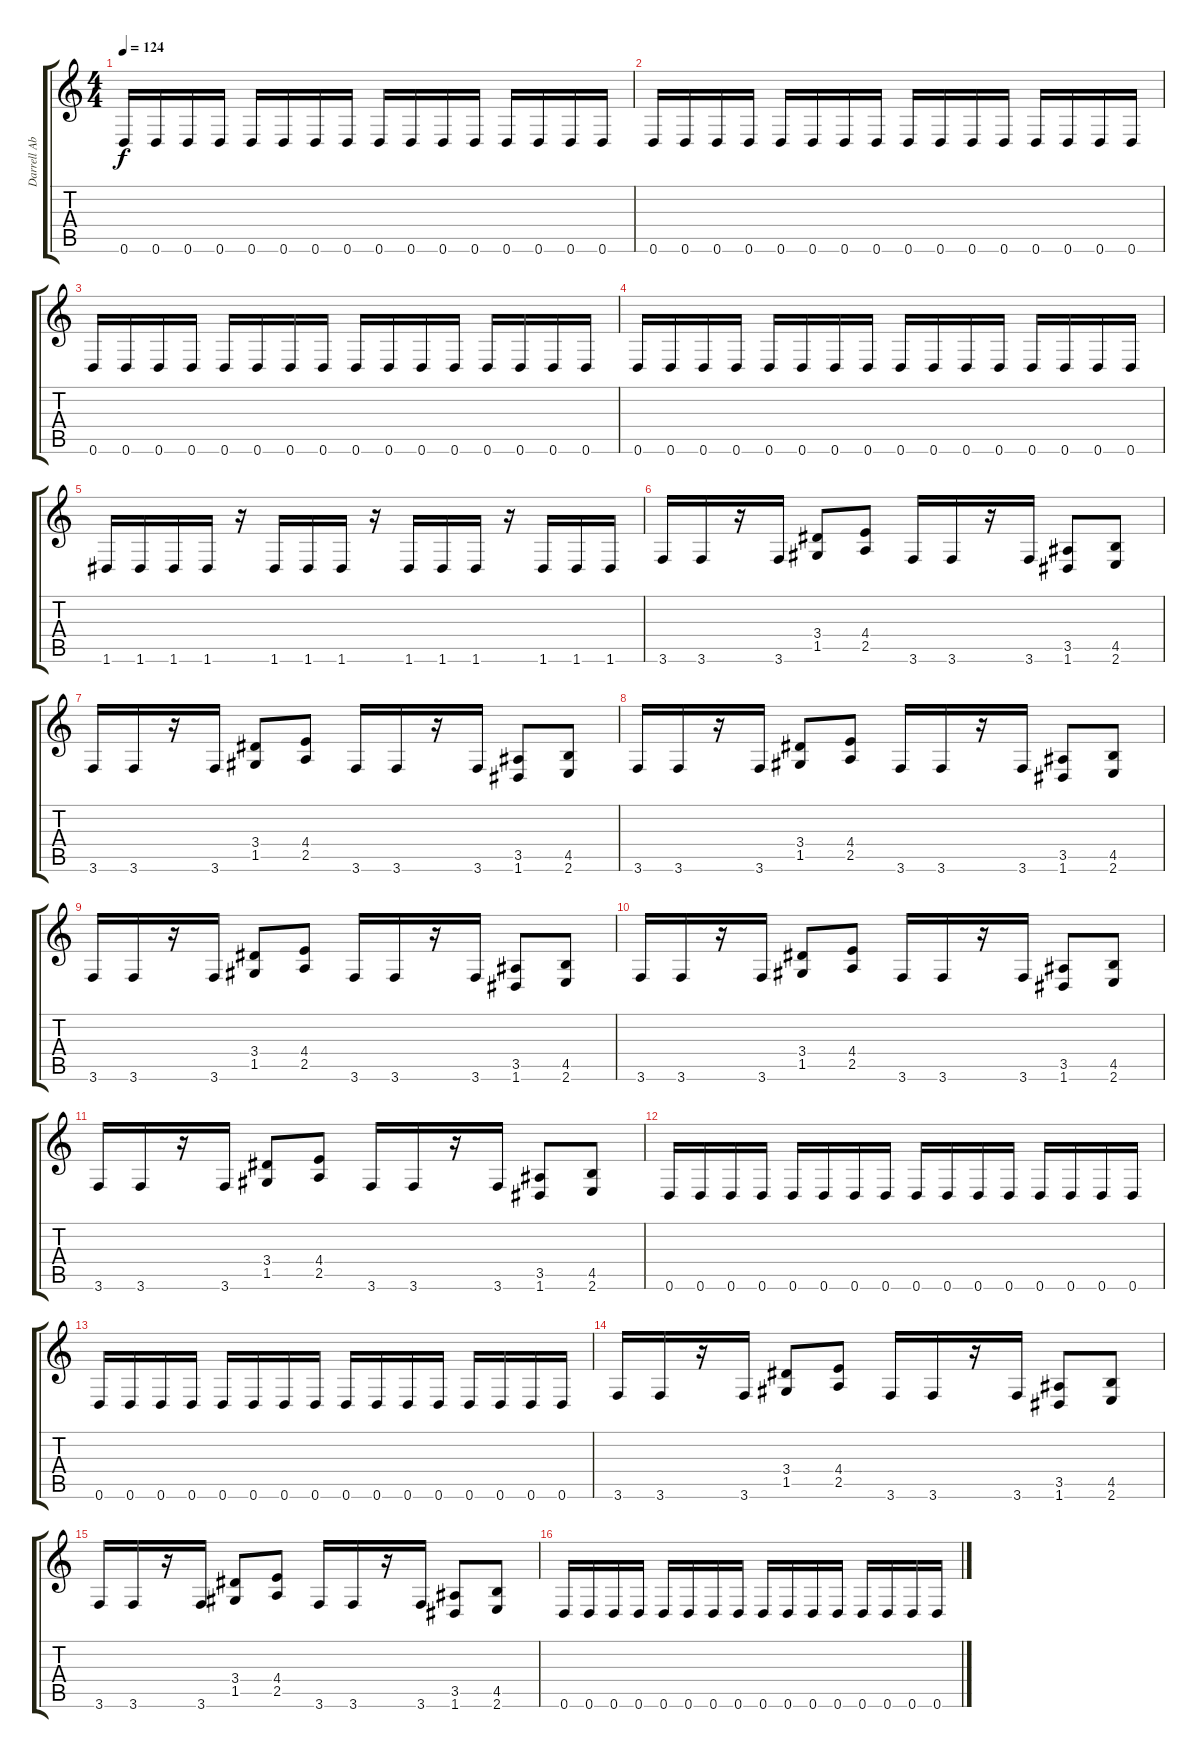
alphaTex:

\track ("Darrell Abbott (Rhy. Gtr)" "Darrell Ab") {instrument distortionguitar}
\staff {score tabs}
\tuning (D4 A3 F3 C3 G2 D2) {hide}
\ts (4 4)
\tempo 124
\clef g2
\ks c
0.6.16{dy f instrument distortionguitar} 0.6.16 0.6.16 0.6.16 0.6.16 0.6.16 0.6.16 0.6.16 0.6.16 0.6.16 0.6.16 0.6.16 0.6.16 0.6.16 0.6.16 0.6.16 |
0.6.16 0.6.16 0.6.16 0.6.16 0.6.16 0.6.16 0.6.16 0.6.16 0.6.16 0.6.16 0.6.16 0.6.16 0.6.16 0.6.16 0.6.16 0.6.16 |
0.6.16 0.6.16 0.6.16 0.6.16 0.6.16 0.6.16 0.6.16 0.6.16 0.6.16 0.6.16 0.6.16 0.6.16 0.6.16 0.6.16 0.6.16 0.6.16 |
0.6.16 0.6.16 0.6.16 0.6.16 0.6.16 0.6.16 0.6.16 0.6.16 0.6.16 0.6.16 0.6.16 0.6.16 0.6.16 0.6.16 0.6.16 0.6.16 |
1.6.16 1.6.16 1.6.16 1.6.16 r.16 1.6.16 1.6.16 1.6.16 r.16 1.6.16 1.6.16 1.6.16 r.16 1.6.16 1.6.16 1.6.16 |
3.6.16 3.6.16 r.16 3.6.16 (3.4 1.5).8 (4.4 2.5).8 3.6.16 3.6.16 r.16 3.6.16 (3.5 1.6).8 (4.5 2.6).8 |
3.6.16 3.6.16 r.16 3.6.16 (3.4 1.5).8 (4.4 2.5).8 3.6.16 3.6.16 r.16 3.6.16 (3.5 1.6).8 (4.5 2.6).8 |
3.6.16 3.6.16 r.16 3.6.16 (3.4 1.5).8 (4.4 2.5).8 3.6.16 3.6.16 r.16 3.6.16 (3.5 1.6).8 (4.5 2.6).8 |
3.6.16 3.6.16 r.16 3.6.16 (3.4 1.5).8 (4.4 2.5).8 3.6.16 3.6.16 r.16 3.6.16 (3.5 1.6).8 (4.5 2.6).8 |
3.6.16 3.6.16 r.16 3.6.16 (3.4 1.5).8 (4.4 2.5).8 3.6.16 3.6.16 r.16 3.6.16 (3.5 1.6).8 (4.5 2.6).8 |
3.6.16 3.6.16 r.16 3.6.16 (3.4 1.5).8 (4.4 2.5).8 3.6.16 3.6.16 r.16 3.6.16 (3.5 1.6).8 (4.5 2.6).8 |
0.6.16 0.6.16 0.6.16 0.6.16 0.6.16 0.6.16 0.6.16 0.6.16 0.6.16 0.6.16 0.6.16 0.6.16 0.6.16 0.6.16 0.6.16 0.6.16 |
0.6.16 0.6.16 0.6.16 0.6.16 0.6.16 0.6.16 0.6.16 0.6.16 0.6.16 0.6.16 0.6.16 0.6.16 0.6.16 0.6.16 0.6.16 0.6.16 |
3.6.16 3.6.16 r.16 3.6.16 (3.4 1.5).8 (4.4 2.5).8 3.6.16 3.6.16 r.16 3.6.16 (3.5 1.6).8 (4.5 2.6).8 |
3.6.16 3.6.16 r.16 3.6.16 (3.4 1.5).8 (4.4 2.5).8 3.6.16 3.6.16 r.16 3.6.16 (3.5 1.6).8 (4.5 2.6).8 |
0.6.16 0.6.16 0.6.16 0.6.16 0.6.16 0.6.16 0.6.16 0.6.16 0.6.16 0.6.16 0.6.16 0.6.16 0.6.16 0.6.16 0.6.16 0.6.16
